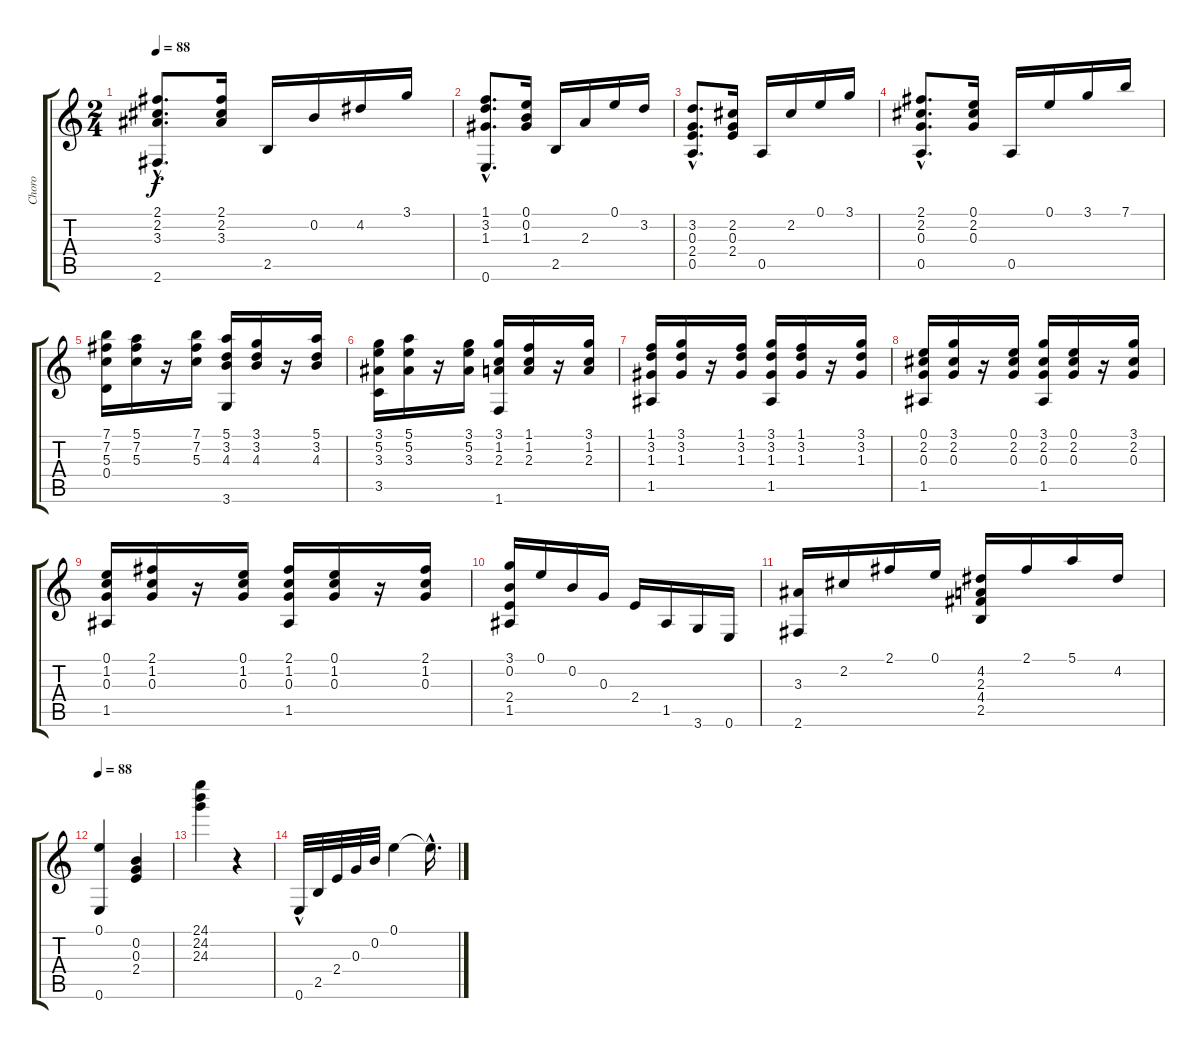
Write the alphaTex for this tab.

\track ("Choro" "Choro") {instrument acousticguitarnylon}
\staff {score tabs}
\tuning (E4 B3 G3 D3 A2 E2) {hide}
\ts (2 4)
\tempo 88
\clef g2
\ks c
(2.1{hac} 2.2{hac} 3.3{hac} 2.6).8{d dy f} (2.1 2.2 3.3).16 2.5.16 0.2.16 4.2.16 3.1.16 |
(1.1{hac} 3.2{hac} 1.3{hac} 0.6).8{d} (0.1 0.2 1.3).16 2.5.16 2.3.16 0.1.16 3.2.16 |
(3.2{hac} 0.3{hac} 2.4{hac} 0.5).8{d} (2.2 0.3 2.4).16 0.5.16 2.2.16 0.1.16 3.1.16 |
(2.1{hac} 2.2{hac} 0.3{hac} 0.5).8{d} (0.1 2.2 0.3).16 0.5.16 0.1.16 3.1.16 7.1.16 |
(7.1 7.2 5.3 0.4).16 (5.1 7.2 5.3).16 r.16 (7.1 7.2 5.3).16 (5.1 3.2 4.3 3.6).16 (3.1 3.2 4.3).16 r.16 (5.1 3.2 4.3).16 |
(3.1 5.2 3.3 3.5).16 (5.1 5.2 3.3).16 r.16 (3.1 5.2 3.3).16 (3.1 1.2 2.3 1.6).16 (1.1 1.2 2.3).16 r.16 (3.1 1.2 2.3).16 |
(1.1 3.2 1.3 1.5).16 (3.1 3.2 1.3).16 r.16 (1.1 3.2 1.3).16 (3.1 3.2 1.3 1.5).16 (1.1 3.2 1.3).16 r.16 (3.1 3.2 1.3).16 |
(0.1 2.2 0.3 1.5).16 (3.1 2.2 0.3).16 r.16 (0.1 2.2 0.3).16 (3.1 2.2 0.3 1.5).16 (0.1 2.2 0.3).16 r.16 (3.1 2.2 0.3).16 |
(0.1 1.2 0.3 1.5).16 (2.1 1.2 0.3).16 r.16 (0.1 1.2 0.3).16 (2.1 1.2 0.3 1.5).16 (0.1 1.2 0.3).16 r.16 (2.1 1.2 0.3).16 |
(3.1 0.2 2.4 1.5).16 0.1.16 0.2.16 0.3.16 2.4.16 1.5.16 3.6.16 0.6.16 |
(3.3 2.6).16 2.2.16 2.1.16 0.1.16 (4.2 2.3 4.4 2.5).16 2.1.16 5.1.16 4.2.16 |
\tempo 88
(0.1 0.6).4 (0.2 0.3 2.4).4 |
(24.1 24.2 24.3).4 r.4 |
0.6{hac}.32 2.5.32 2.4.32 0.3.32 0.2.32 0.1.4 0.1{hac t}.16{d}
